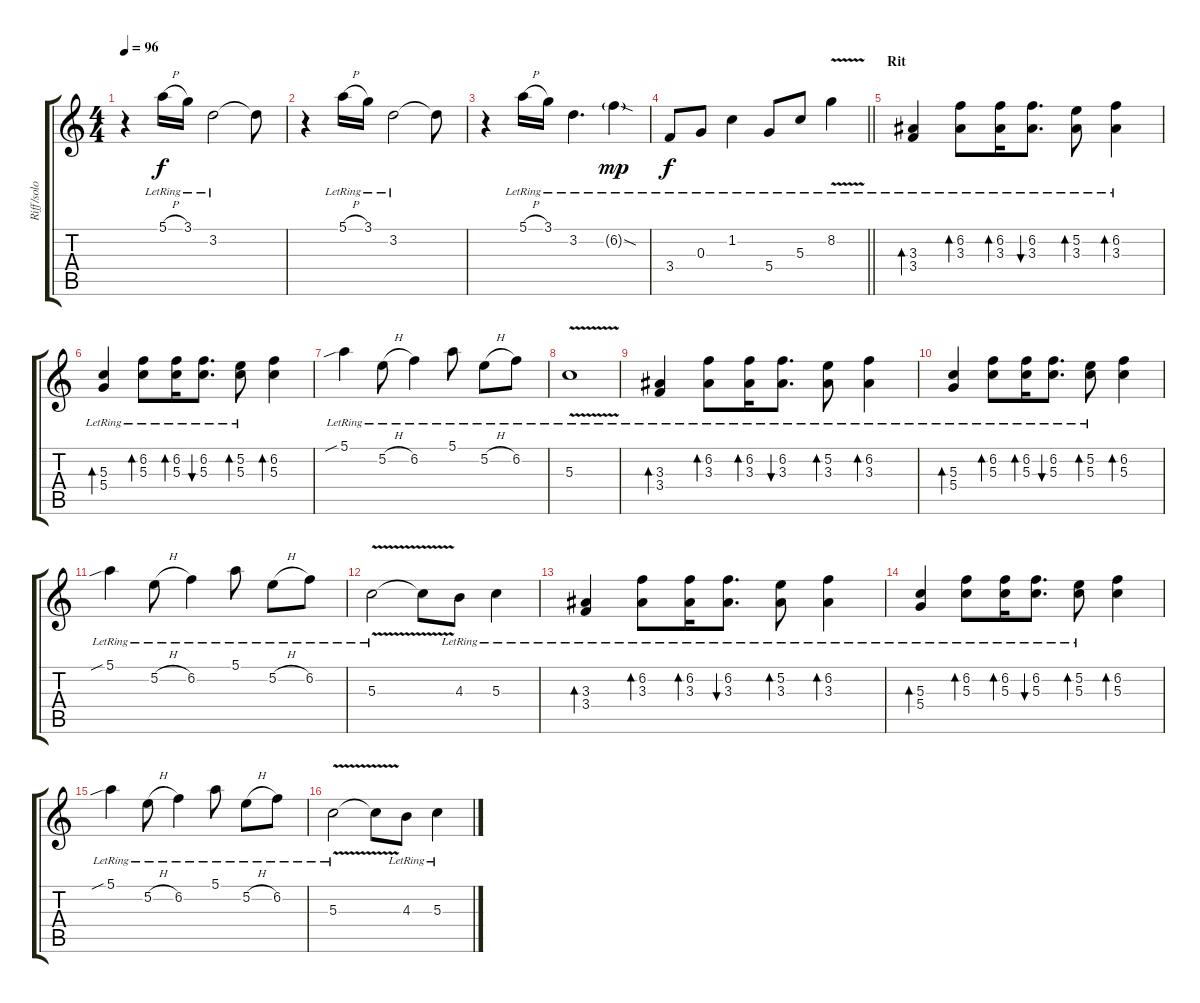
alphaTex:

\track ("Riff/solo" "Riff/solo") {instrument electricguitarclean}
\staff {score tabs}
\tuning (E4 B3 G3 D3 A2 E2) {hide}
\ts (4 4)
\tempo 96
\clef g2
\ks c
r.4{dy f} 5.1{h lr}.16 3.1{lr}.16 3.2{lr}.2 3.2{t}.8 |
r.4 5.1{h lr}.16 3.1{lr}.16 3.2{lr}.2 3.2{t}.8 |
r.4 5.1{h lr}.16 3.1{lr}.16 3.2{lr}.4{d} 6.2{sod g lr}.4{dy mp} |
\barLineRight lightlight
3.4{lr}.8{dy f} 0.3{lr}.8 1.2{lr}.4 5.4{lr}.8 5.3{lr}.8 8.2{v lr}.4 |
\section ("" "Rit")
(3.3{lr} 3.4{lr}).4{bd 60} (6.2{lr} 3.3{lr}).8{bd 60} (6.2{lr} 3.3{lr}).16{bd 60} (6.2{lr} 3.3{lr}).8{d bu 60} (5.2{lr} 3.3{lr}).8{bd 60} (6.2{lr} 3.3{lr}).4{bd 60} |
(5.3{lr} 5.4{lr}).4{bd 60} (6.2{lr} 5.3{lr}).8{bd 60} (6.2{lr} 5.3{lr}).16{bd 60} (6.2{lr} 5.3{lr}).8{d bu 60} (5.2{lr} 5.3{lr}).8{bd 60} (6.2 5.3).4{bd 60} |
5.1{sib lr}.4 5.2{h lr}.8 6.2{lr}.4 5.1{lr}.8 5.2{h lr}.8 6.2{lr}.8 |
5.3{v lr}.1 |
(3.3{lr} 3.4{lr}).4{bd 60} (6.2{lr} 3.3{lr}).8{bd 60} (6.2{lr} 3.3{lr}).16{bd 60} (6.2{lr} 3.3{lr}).8{d bu 60} (5.2{lr} 3.3{lr}).8{bd 60} (6.2{lr} 3.3{lr}).4{bd 60} |
(5.3{lr} 5.4{lr}).4{bd 60} (6.2{lr} 5.3{lr}).8{bd 60} (6.2{lr} 5.3{lr}).16{bd 60} (6.2{lr} 5.3{lr}).8{d bu 60} (5.2{lr} 5.3{lr}).8{bd 60} (6.2 5.3).4{bd 60} |
5.1{sib lr}.4 5.2{h lr}.8 6.2{lr}.4 5.1{lr}.8 5.2{h lr}.8 6.2{lr}.8 |
5.3{v lr}.2 5.3{t}.8 4.3{lr}.8 5.3{lr}.4 |
(3.3{lr} 3.4{lr}).4{bd 60} (6.2{lr} 3.3{lr}).8{bd 60} (6.2{lr} 3.3{lr}).16{bd 60} (6.2{lr} 3.3{lr}).8{d bu 60} (5.2{lr} 3.3{lr}).8{bd 60} (6.2{lr} 3.3{lr}).4{bd 60} |
(5.3{lr} 5.4{lr}).4{bd 60} (6.2{lr} 5.3{lr}).8{bd 60} (6.2{lr} 5.3{lr}).16{bd 60} (6.2{lr} 5.3{lr}).8{d bu 60} (5.2{lr} 5.3{lr}).8{bd 60} (6.2 5.3).4{bd 60} |
5.1{sib lr}.4 5.2{h lr}.8 6.2{lr}.4 5.1{lr}.8 5.2{h lr}.8 6.2{lr}.8 |
5.3{v lr}.2 5.3{t}.8 4.3{lr}.8 5.3{lr}.4
